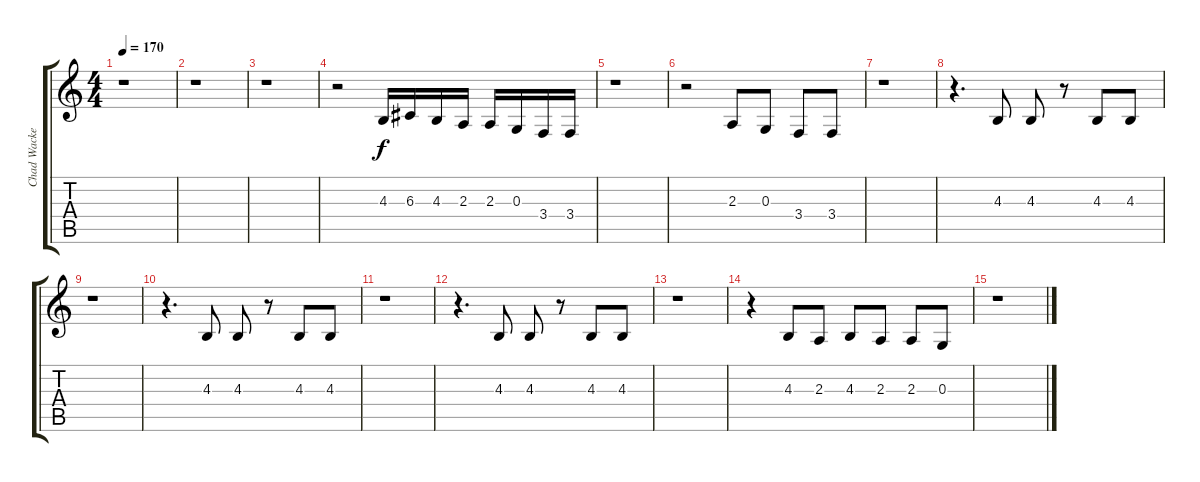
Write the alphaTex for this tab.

\track ("Chad Wackerman - Synth Drum's" "Chad Wacke") {instrument synthdrum}
\staff {score tabs}
\tuning (E4 B3 G3 D3 A2 E2) {hide}
\ts (4 4)
\tempo 170
\clef g2
\ks c
r.1{dy mf} |
r.1 |
r.1 |
r.2 4.3.16{dy f} 6.3.16 4.3.16 2.3.16 2.3.16 0.3.16 3.4.16 3.4.16 |
r.1 |
r.2 2.3.8 0.3.8 3.4.8 3.4.8 |
r.1 |
r.4{d} 4.3.8 4.3.8 r.8 4.3.8 4.3.8 |
r.1 |
r.4{d} 4.3.8 4.3.8 r.8 4.3.8 4.3.8 |
r.1 |
r.4{d} 4.3.8 4.3.8 r.8 4.3.8 4.3.8 |
r.1 |
r.4 4.3.8 2.3.8 4.3.8 2.3.8 2.3.8 0.3.8 |
r.1
